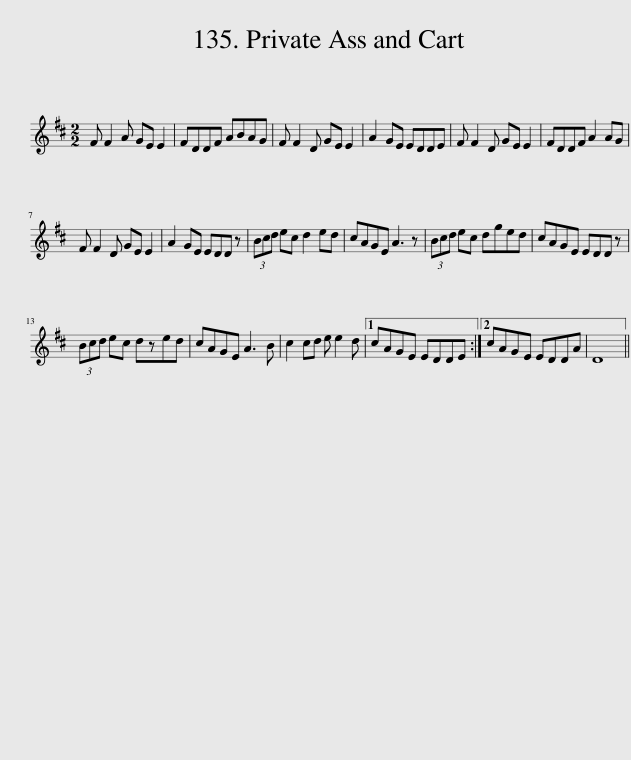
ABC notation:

X:1
L:1/8
M:2/2
I:linebreak $
K:D
V:1 treble
V:1
 F F2 A GE E2 | FDDF ABAG | F F2 D GE E2 | A2 GE EDDE | F F2 D GE E2 | %5
 FDDF A2 AG |$ F F2 D GE E2 | A2 GE EDD z | (3Bcd ec d2 ed | cAGE A3 z | %10
 (3Bcd ec dged | cAGE EDD z |$ (3Bcd ec dzed | cAGE A3 B | c2 cd e e2 d |1 %15
 cAGE EDDE :|2 cAGE EDDA | D8 || %18
